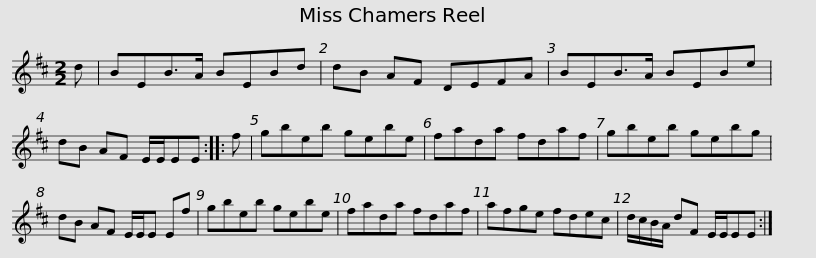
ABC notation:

X:1
L:1/8
M:2/2
I:linebreak $
K:D
V:1 treble
V:1
 d | BEB>A BEBd | dB AF DEFA | BEB>A BEBe | dB AF E/E/EE :: %5
 f |$ gbeb gebe | fada fdaf | gbeb gebg | dB AF E/E/E Ef | %10
 gbeb gebe |$ fada fdaf | afge fdec | d/c/B/A/ dF E/E/EE :| %14
